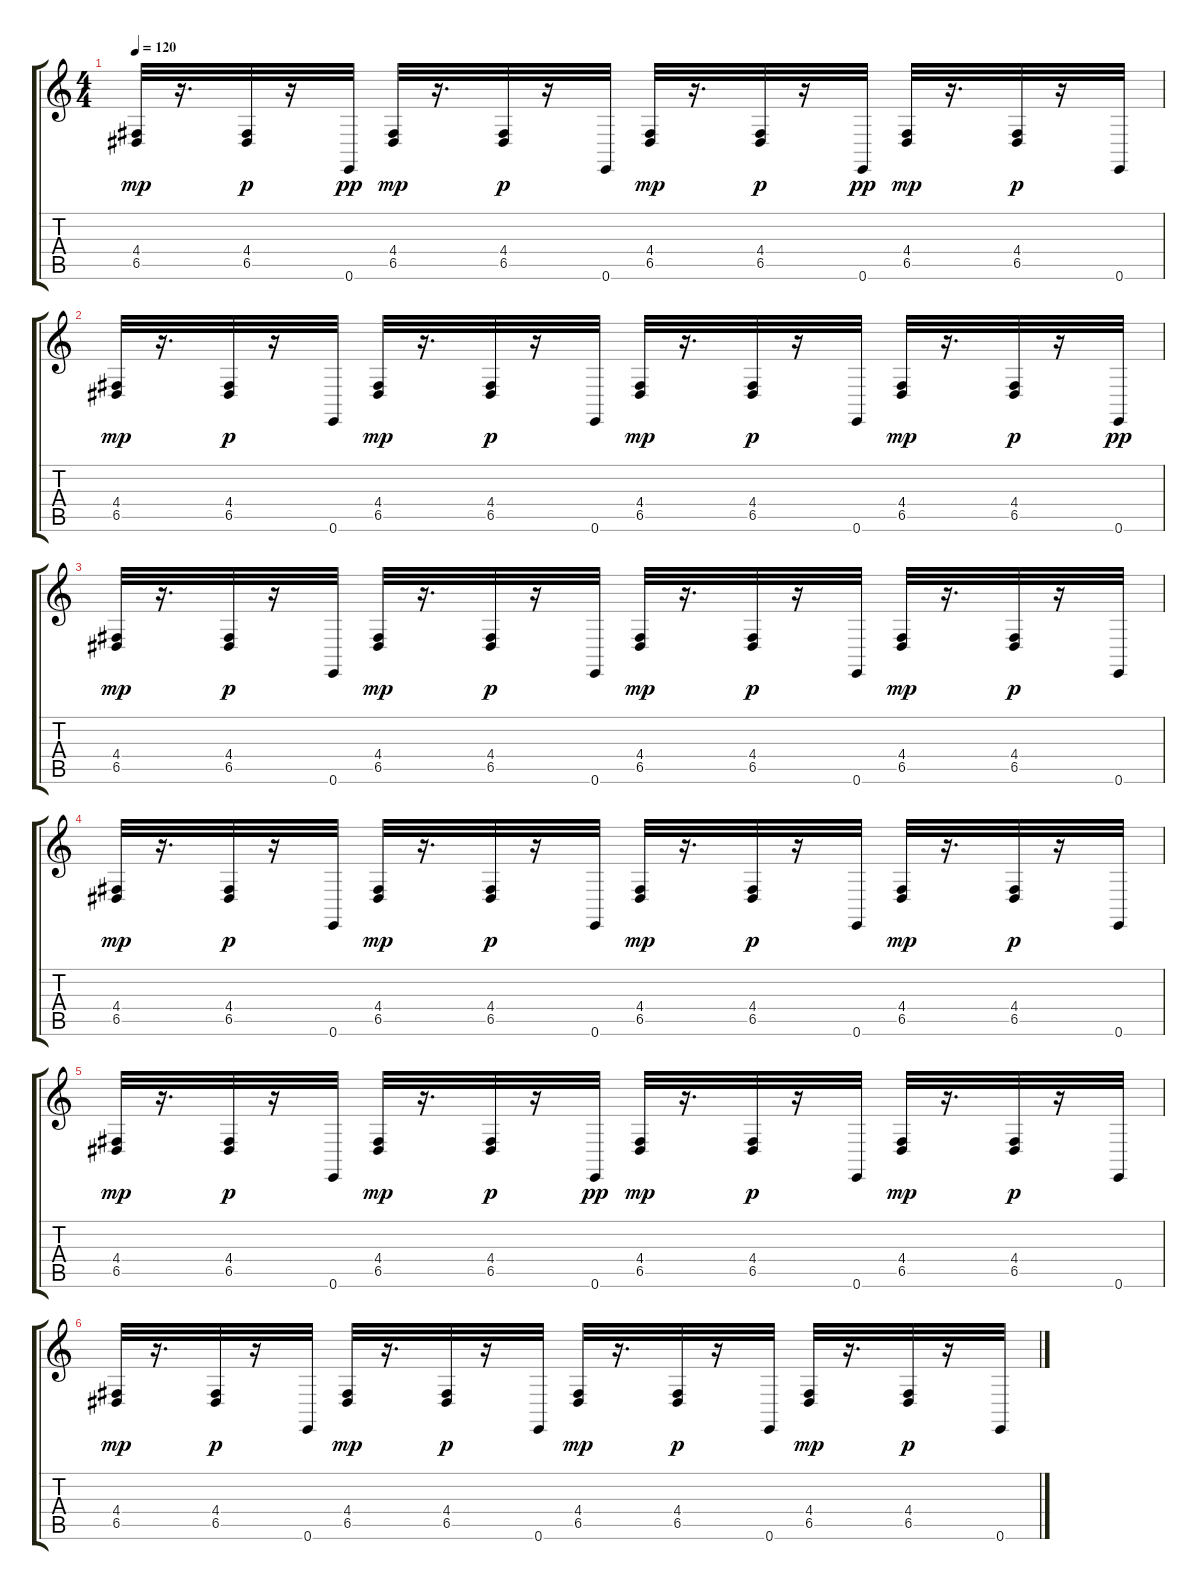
\track "" {instrument violin}
\staff {score tabs}
\tuning (E4 B3 G3 D3 A2 E2) {hide}
\ts (4 4)
\tempo 120
\clef g2
\ks c
(4.4 6.5).32{dy mp} r.16{d} (4.4 6.5).32{dy p} r.16 0.6.32{dy pp} (4.4 6.5).32{dy mp} r.16{d} (4.4 6.5).32{dy p} r.16 0.6.32 (4.4 6.5).32{dy mp} r.16{d} (4.4 6.5).32{dy p} r.16 0.6.32{dy pp} (4.4 6.5).32{dy mp} r.16{d} (4.4 6.5).32{dy p} r.16 0.6.32 |
(4.4 6.5).32{dy mp} r.16{d} (4.4 6.5).32{dy p} r.16 0.6.32 (4.4 6.5).32{dy mp} r.16{d} (4.4 6.5).32{dy p} r.16 0.6.32 (4.4 6.5).32{dy mp} r.16{d} (4.4 6.5).32{dy p} r.16 0.6.32 (4.4 6.5).32{dy mp} r.16{d} (4.4 6.5).32{dy p} r.16 0.6.32{dy pp} |
(4.4 6.5).32{dy mp} r.16{d} (4.4 6.5).32{dy p} r.16 0.6.32 (4.4 6.5).32{dy mp} r.16{d} (4.4 6.5).32{dy p} r.16 0.6.32 (4.4 6.5).32{dy mp} r.16{d} (4.4 6.5).32{dy p} r.16 0.6.32 (4.4 6.5).32{dy mp} r.16{d} (4.4 6.5).32{dy p} r.16 0.6.32 |
(4.4 6.5).32{dy mp} r.16{d} (4.4 6.5).32{dy p} r.16 0.6.32 (4.4 6.5).32{dy mp} r.16{d} (4.4 6.5).32{dy p} r.16 0.6.32 (4.4 6.5).32{dy mp} r.16{d} (4.4 6.5).32{dy p} r.16 0.6.32 (4.4 6.5).32{dy mp} r.16{d} (4.4 6.5).32{dy p} r.16 0.6.32 |
(4.4 6.5).32{dy mp} r.16{d} (4.4 6.5).32{dy p} r.16 0.6.32 (4.4 6.5).32{dy mp} r.16{d} (4.4 6.5).32{dy p} r.16 0.6.32{dy pp} (4.4 6.5).32{dy mp} r.16{d} (4.4 6.5).32{dy p} r.16 0.6.32 (4.4 6.5).32{dy mp} r.16{d} (4.4 6.5).32{dy p} r.16 0.6.32 |
(4.4 6.5).32{dy mp} r.16{d} (4.4 6.5).32{dy p} r.16 0.6.32 (4.4 6.5).32{dy mp} r.16{d} (4.4 6.5).32{dy p} r.16 0.6.32 (4.4 6.5).32{dy mp} r.16{d} (4.4 6.5).32{dy p} r.16 0.6.32 (4.4 6.5).32{dy mp} r.16{d} (4.4 6.5).32{dy p} r.16 0.6.32
